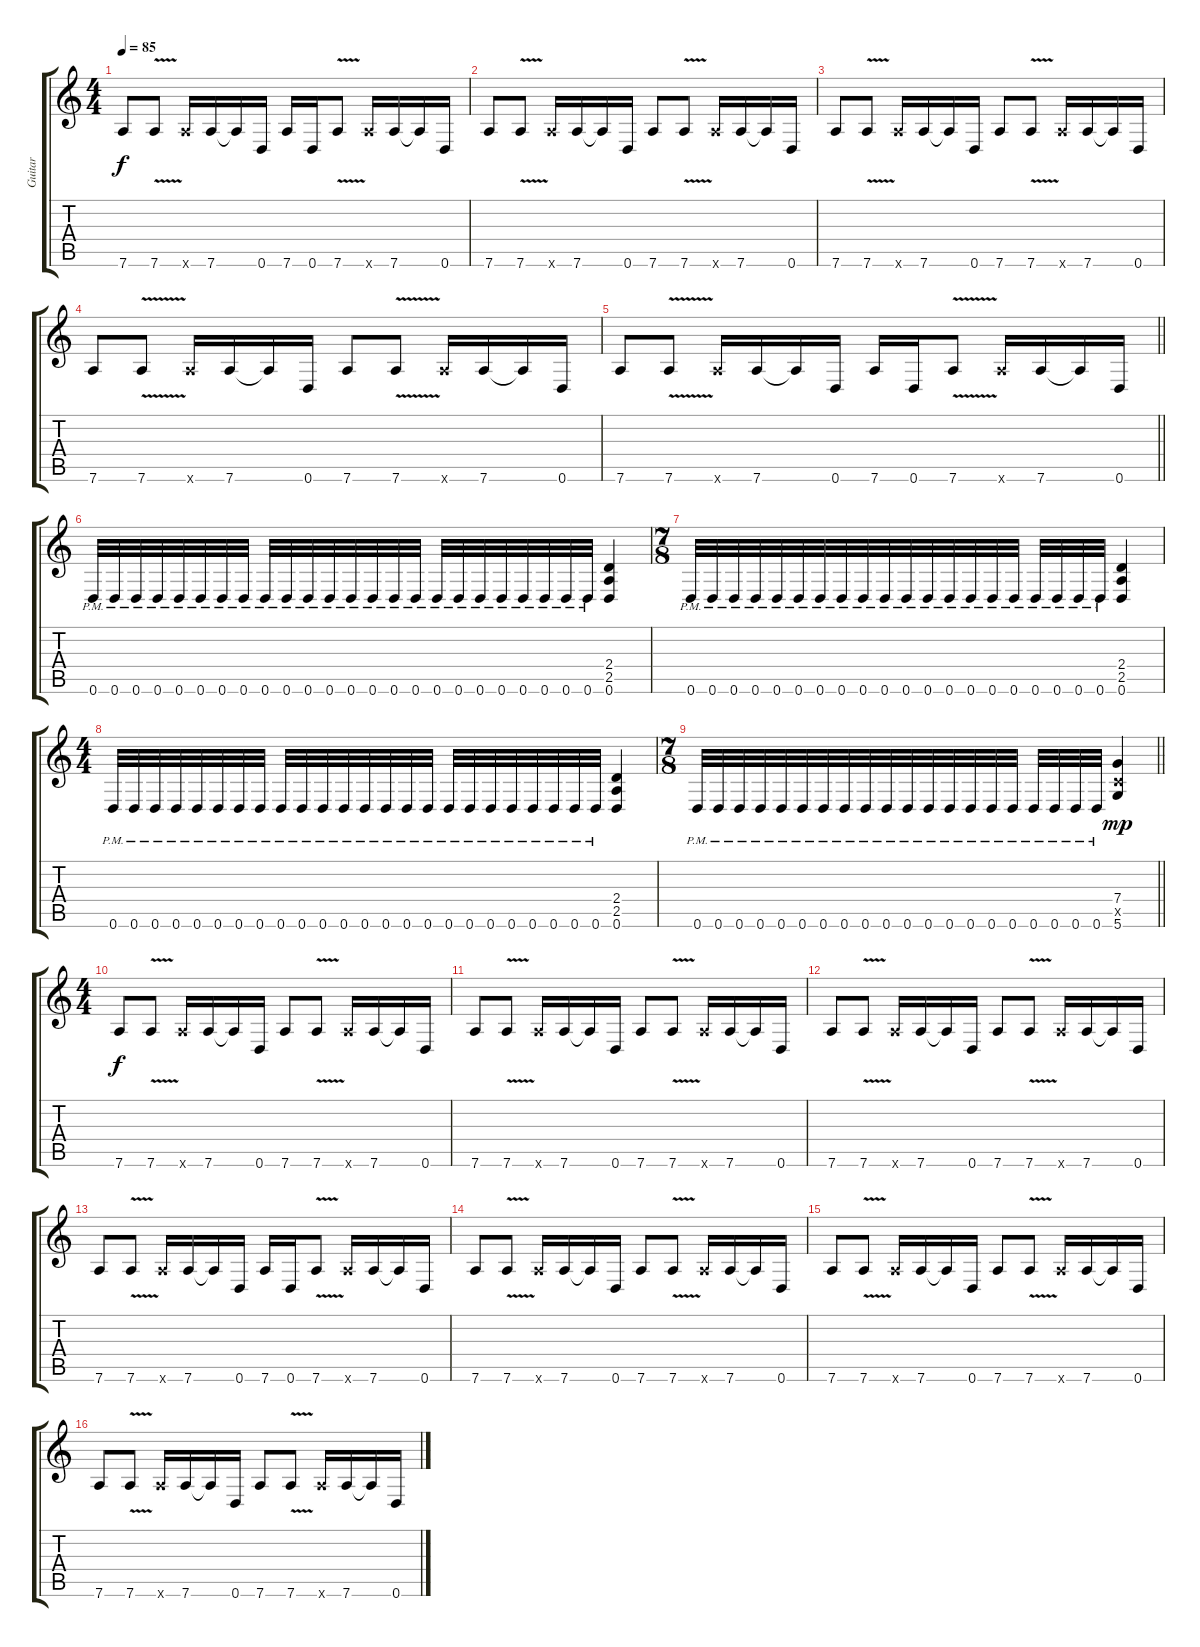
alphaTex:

\track ("Guitar" "Guitar") {instrument overdrivenguitar}
\staff {score tabs}
\tuning (D4 A3 F3 C3 G2 D2) {hide}
\ts (4 4)
\tempo 85
\clef g2
\ks c
7.6.8{dy f} 7.6{v}.8 7.6{x}.16 7.6.16 7.6{t}.16 0.6.16 7.6.16 0.6.16 7.6{v}.8 7.6{x}.16 7.6.16 7.6{t}.16 0.6.16 |
7.6.8 7.6{v}.8 7.6{x}.16 7.6.16 7.6{t}.16 0.6.16 7.6.8 7.6{v}.8 7.6{x}.16 7.6.16 7.6{t}.16 0.6.16 |
7.6.8 7.6{v}.8 7.6{x}.16 7.6.16 7.6{t}.16 0.6.16 7.6.8 7.6{v}.8 7.6{x}.16 7.6.16 7.6{t}.16 0.6.16 |
7.6.8 7.6{v}.8 7.6{x}.16 7.6.16 7.6{t}.16 0.6.16 7.6.8 7.6{v}.8 7.6{x}.16 7.6.16 7.6{t}.16 0.6.16 |
\barLineRight lightlight
7.6.8 7.6{v}.8 7.6{x}.16 7.6.16 7.6{t}.16 0.6.16 7.6.16 0.6.16 7.6{v}.8 7.6{x}.16 7.6.16 7.6{t}.16 0.6.16 |
\section ("" "")
0.6{pm}.32 0.6{pm}.32 0.6{pm}.32 0.6{pm}.32 0.6{pm}.32 0.6{pm}.32 0.6{pm}.32 0.6{pm}.32 0.6{pm}.32 0.6{pm}.32 0.6{pm}.32 0.6{pm}.32 0.6{pm}.32 0.6{pm}.32 0.6{pm}.32 0.6{pm}.32 0.6{pm}.32 0.6{pm}.32 0.6{pm}.32 0.6{pm}.32 0.6{pm}.32 0.6{pm}.32 0.6{pm}.32 0.6{pm}.32 (2.4 2.5 0.6).4 |
\ts (7 8)
0.6{pm}.32 0.6{pm}.32 0.6{pm}.32 0.6{pm}.32 0.6{pm}.32 0.6{pm}.32 0.6{pm}.32 0.6{pm}.32 0.6{pm}.32 0.6{pm}.32 0.6{pm}.32 0.6{pm}.32 0.6{pm}.32 0.6{pm}.32 0.6{pm}.32 0.6{pm}.32 0.6{pm}.32 0.6{pm}.32 0.6{pm}.32 0.6{pm}.32 (2.4 2.5 0.6).4 |
\ts (4 4)
0.6{pm}.32 0.6{pm}.32 0.6{pm}.32 0.6{pm}.32 0.6{pm}.32 0.6{pm}.32 0.6{pm}.32 0.6{pm}.32 0.6{pm}.32 0.6{pm}.32 0.6{pm}.32 0.6{pm}.32 0.6{pm}.32 0.6{pm}.32 0.6{pm}.32 0.6{pm}.32 0.6{pm}.32 0.6{pm}.32 0.6{pm}.32 0.6{pm}.32 0.6{pm}.32 0.6{pm}.32 0.6{pm}.32 0.6{pm}.32 (2.4 2.5 0.6).4 |
\ts (7 8)
\barLineRight lightlight
0.6{pm}.32 0.6{pm}.32 0.6{pm}.32 0.6{pm}.32 0.6{pm}.32 0.6{pm}.32 0.6{pm}.32 0.6{pm}.32 0.6{pm}.32 0.6{pm}.32 0.6{pm}.32 0.6{pm}.32 0.6{pm}.32 0.6{pm}.32 0.6{pm}.32 0.6{pm}.32 0.6{pm}.32 0.6{pm}.32 0.6{pm}.32 0.6{pm}.32 (7.4 5.5{x} 5.6).4{dy mp} |
\ts (4 4)
\section ("" "")
7.6.8{dy f} 7.6{v}.8 7.6{x}.16 7.6.16 7.6{t}.16 0.6.16 7.6.8 7.6{v}.8 7.6{x}.16 7.6.16 7.6{t}.16 0.6.16 |
7.6.8 7.6{v}.8 7.6{x}.16 7.6.16 7.6{t}.16 0.6.16 7.6.8 7.6{v}.8 7.6{x}.16 7.6.16 7.6{t}.16 0.6.16 |
7.6.8 7.6{v}.8 7.6{x}.16 7.6.16 7.6{t}.16 0.6.16 7.6.8 7.6{v}.8 7.6{x}.16 7.6.16 7.6{t}.16 0.6.16 |
7.6.8 7.6{v}.8 7.6{x}.16 7.6.16 7.6{t}.16 0.6.16 7.6.16 0.6.16 7.6{v}.8 7.6{x}.16 7.6.16 7.6{t}.16 0.6.16 |
7.6.8 7.6{v}.8 7.6{x}.16 7.6.16 7.6{t}.16 0.6.16 7.6.8 7.6{v}.8 7.6{x}.16 7.6.16 7.6{t}.16 0.6.16 |
7.6.8 7.6{v}.8 7.6{x}.16 7.6.16 7.6{t}.16 0.6.16 7.6.8 7.6{v}.8 7.6{x}.16 7.6.16 7.6{t}.16 0.6.16 |
7.6.8 7.6{v}.8 7.6{x}.16 7.6.16 7.6{t}.16 0.6.16 7.6.8 7.6{v}.8 7.6{x}.16 7.6.16 7.6{t}.16 0.6.16
